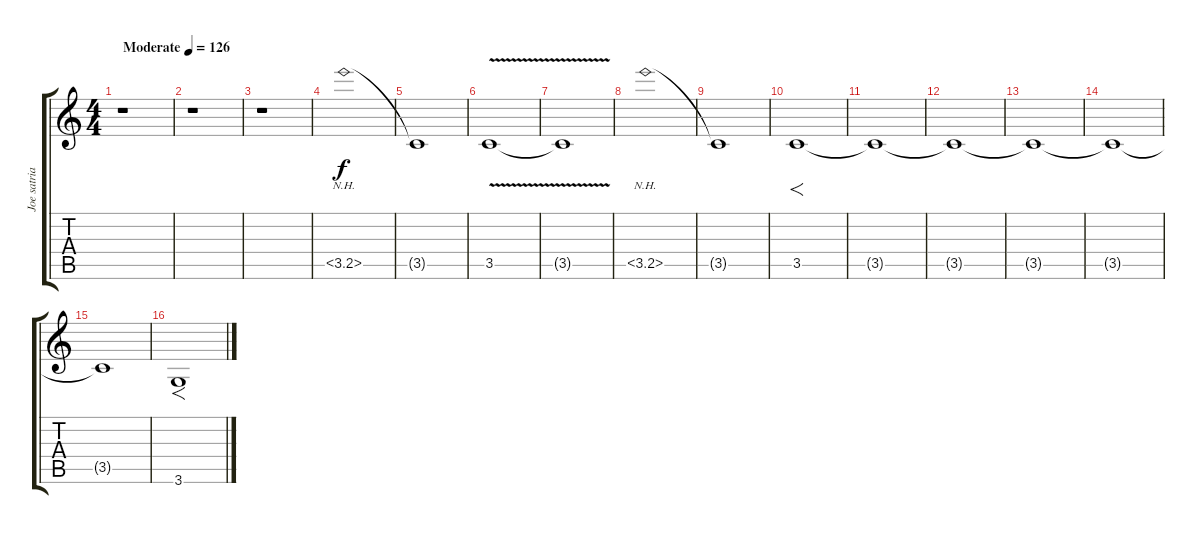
\track ("Joe satriani overdubs" "Joe satria") {instrument distortionguitar}
\staff {score tabs}
\tuning (E4 B3 G3 D3 A2 E2) {hide}
\ts (4 4)
\tempo (126 "Moderate")
\clef g2
\ks c
r.1{dy f instrument distortionguitar} |
r.1 |
r.1 |
3.5{nh}.1 |
3.5{t}.1 |
3.5{v}.1 |
3.5{t}.1 |
3.5{nh}.1 |
3.5{t}.1 |
3.5.1{f} |
3.5{t}.1 |
3.5{t}.1 |
3.5{t}.1 |
3.5{t}.1 |
3.5{t}.1 |
3.6.1{f}
